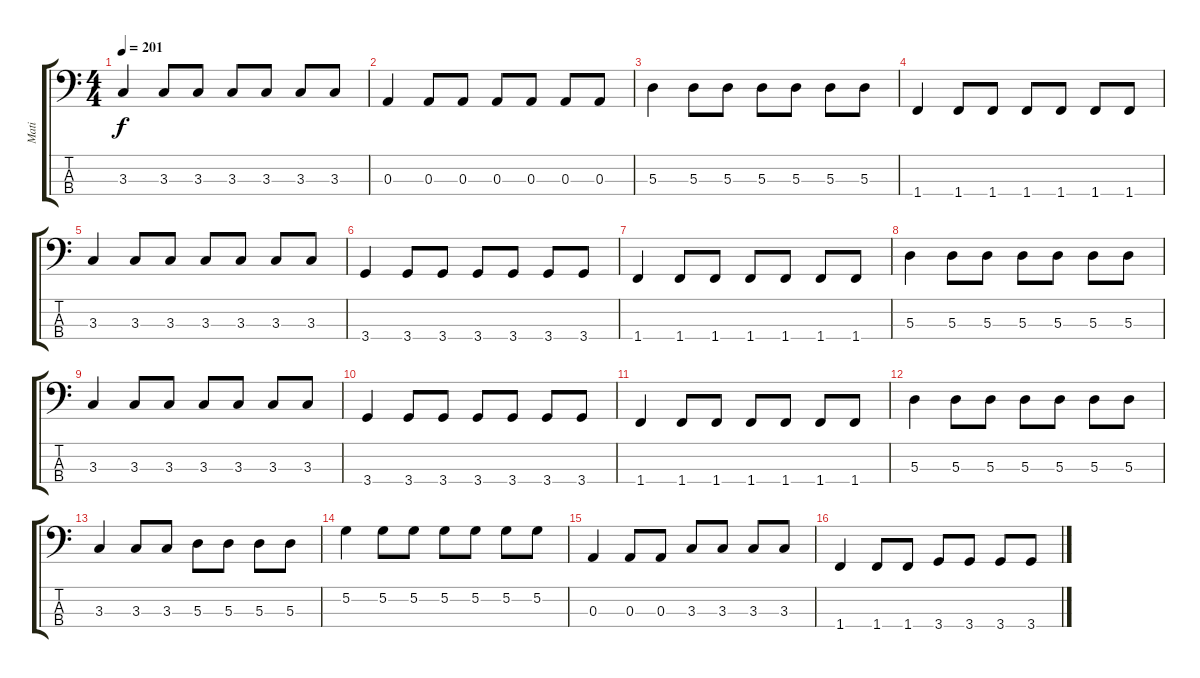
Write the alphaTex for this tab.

\track ("Mati" "Mati") {instrument electricbasspick}
\staff {score tabs}
\tuning (G2 D2 A1 E1) {hide}
\ts (4 4)
\tempo 201
\clef f4
\ks c
3.3.4{dy f} 3.3.8 3.3.8 3.3.8 3.3.8 3.3.8 3.3.8 |
0.3.4 0.3.8 0.3.8 0.3.8 0.3.8 0.3.8 0.3.8 |
5.3.4 5.3.8 5.3.8 5.3.8 5.3.8 5.3.8 5.3.8 |
1.4.4 1.4.8 1.4.8 1.4.8 1.4.8 1.4.8 1.4.8 |
3.3.4 3.3.8 3.3.8 3.3.8 3.3.8 3.3.8 3.3.8 |
3.4.4 3.4.8 3.4.8 3.4.8 3.4.8 3.4.8 3.4.8 |
1.4.4 1.4.8 1.4.8 1.4.8 1.4.8 1.4.8 1.4.8 |
5.3.4 5.3.8 5.3.8 5.3.8 5.3.8 5.3.8 5.3.8 |
3.3.4 3.3.8 3.3.8 3.3.8 3.3.8 3.3.8 3.3.8 |
3.4.4 3.4.8 3.4.8 3.4.8 3.4.8 3.4.8 3.4.8 |
1.4.4 1.4.8 1.4.8 1.4.8 1.4.8 1.4.8 1.4.8 |
5.3.4 5.3.8 5.3.8 5.3.8 5.3.8 5.3.8 5.3.8 |
3.3.4 3.3.8 3.3.8 5.3.8 5.3.8 5.3.8 5.3.8 |
5.2.4 5.2.8 5.2.8 5.2.8 5.2.8 5.2.8 5.2.8 |
0.3.4 0.3.8 0.3.8 3.3.8 3.3.8 3.3.8 3.3.8 |
1.4.4 1.4.8 1.4.8 3.4.8 3.4.8 3.4.8 3.4.8
